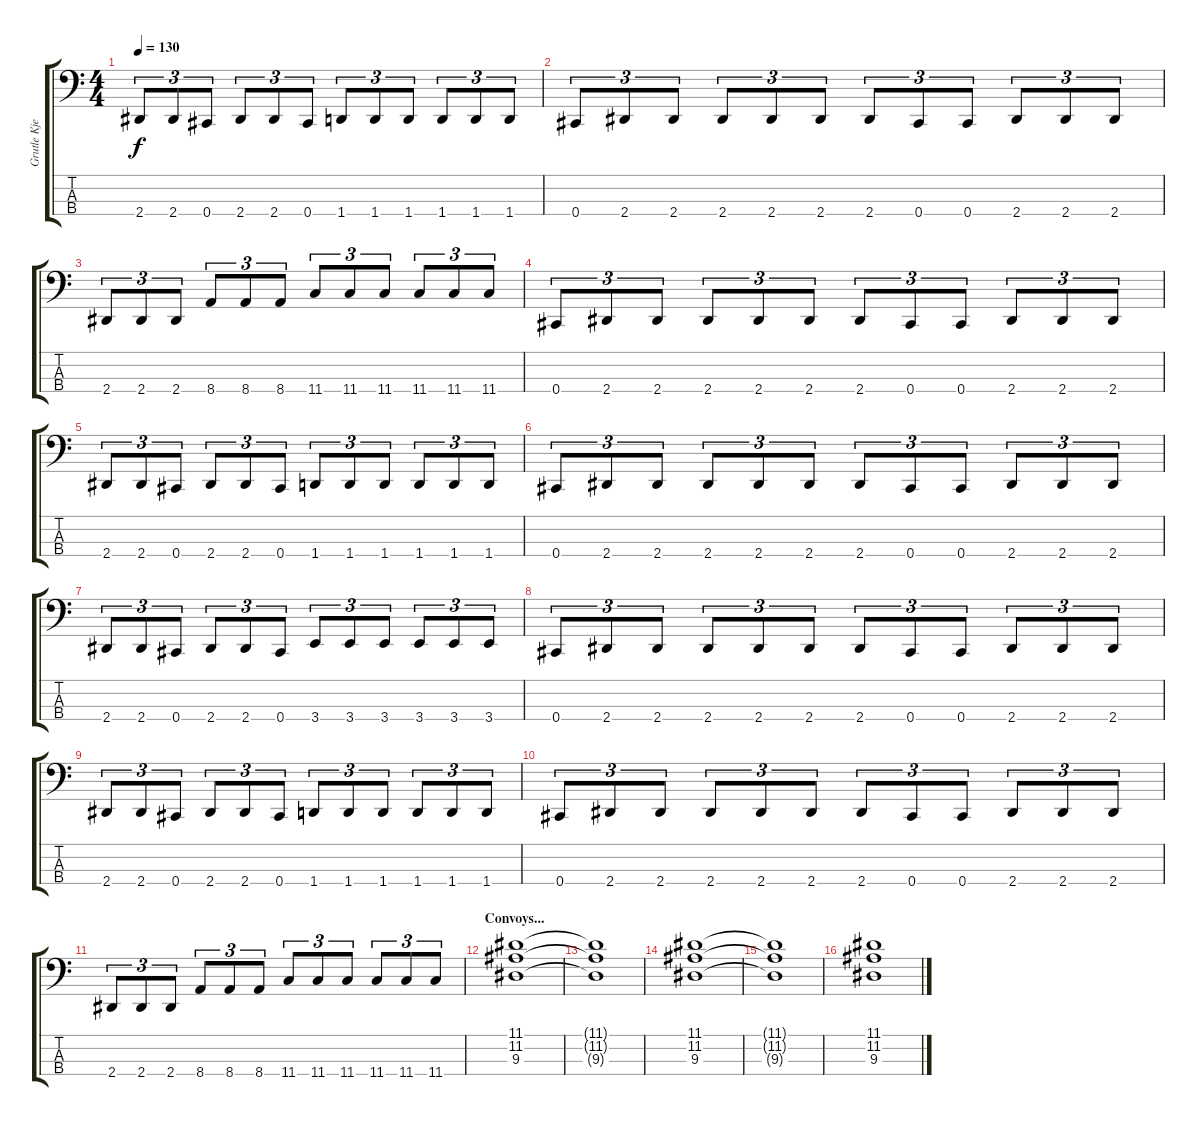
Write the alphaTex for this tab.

\track ("Grutle Kjellson" "Grutle Kje") {instrument electricbasspick}
\staff {score tabs}
\tuning (E2 B1 Gb1 Db1) {hide}
\ts (4 4)
\tempo 130
\clef f4
\ks c
2.4.8{tu (3 2) dy f} 2.4.8{tu (3 2)} 0.4.8{tu (3 2)} 2.4.8{tu (3 2)} 2.4.8{tu (3 2)} 0.4.8{tu (3 2)} 1.4.8{tu (3 2)} 1.4.8{tu (3 2)} 1.4.8{tu (3 2)} 1.4.8{tu (3 2)} 1.4.8{tu (3 2)} 1.4.8{tu (3 2)} |
0.4.8{tu (3 2)} 2.4.8{tu (3 2)} 2.4.8{tu (3 2)} 2.4.8{tu (3 2)} 2.4.8{tu (3 2)} 2.4.8{tu (3 2)} 2.4.8{tu (3 2)} 0.4.8{tu (3 2)} 0.4.8{tu (3 2)} 2.4.8{tu (3 2)} 2.4.8{tu (3 2)} 2.4.8{tu (3 2)} |
2.4.8{tu (3 2)} 2.4.8{tu (3 2)} 2.4.8{tu (3 2)} 8.4.8{tu (3 2)} 8.4.8{tu (3 2)} 8.4.8{tu (3 2)} 11.4.8{tu (3 2)} 11.4.8{tu (3 2)} 11.4.8{tu (3 2)} 11.4.8{tu (3 2)} 11.4.8{tu (3 2)} 11.4.8{tu (3 2)} |
0.4.8{tu (3 2)} 2.4.8{tu (3 2)} 2.4.8{tu (3 2)} 2.4.8{tu (3 2)} 2.4.8{tu (3 2)} 2.4.8{tu (3 2)} 2.4.8{tu (3 2)} 0.4.8{tu (3 2)} 0.4.8{tu (3 2)} 2.4.8{tu (3 2)} 2.4.8{tu (3 2)} 2.4.8{tu (3 2)} |
2.4.8{tu (3 2)} 2.4.8{tu (3 2)} 0.4.8{tu (3 2)} 2.4.8{tu (3 2)} 2.4.8{tu (3 2)} 0.4.8{tu (3 2)} 1.4.8{tu (3 2)} 1.4.8{tu (3 2)} 1.4.8{tu (3 2)} 1.4.8{tu (3 2)} 1.4.8{tu (3 2)} 1.4.8{tu (3 2)} |
0.4.8{tu (3 2)} 2.4.8{tu (3 2)} 2.4.8{tu (3 2)} 2.4.8{tu (3 2)} 2.4.8{tu (3 2)} 2.4.8{tu (3 2)} 2.4.8{tu (3 2)} 0.4.8{tu (3 2)} 0.4.8{tu (3 2)} 2.4.8{tu (3 2)} 2.4.8{tu (3 2)} 2.4.8{tu (3 2)} |
2.4.8{tu (3 2)} 2.4.8{tu (3 2)} 0.4.8{tu (3 2)} 2.4.8{tu (3 2)} 2.4.8{tu (3 2)} 0.4.8{tu (3 2)} 3.4.8{tu (3 2)} 3.4.8{tu (3 2)} 3.4.8{tu (3 2)} 3.4.8{tu (3 2)} 3.4.8{tu (3 2)} 3.4.8{tu (3 2)} |
0.4.8{tu (3 2)} 2.4.8{tu (3 2)} 2.4.8{tu (3 2)} 2.4.8{tu (3 2)} 2.4.8{tu (3 2)} 2.4.8{tu (3 2)} 2.4.8{tu (3 2)} 0.4.8{tu (3 2)} 0.4.8{tu (3 2)} 2.4.8{tu (3 2)} 2.4.8{tu (3 2)} 2.4.8{tu (3 2)} |
2.4.8{tu (3 2)} 2.4.8{tu (3 2)} 0.4.8{tu (3 2)} 2.4.8{tu (3 2)} 2.4.8{tu (3 2)} 0.4.8{tu (3 2)} 1.4.8{tu (3 2)} 1.4.8{tu (3 2)} 1.4.8{tu (3 2)} 1.4.8{tu (3 2)} 1.4.8{tu (3 2)} 1.4.8{tu (3 2)} |
0.4.8{tu (3 2)} 2.4.8{tu (3 2)} 2.4.8{tu (3 2)} 2.4.8{tu (3 2)} 2.4.8{tu (3 2)} 2.4.8{tu (3 2)} 2.4.8{tu (3 2)} 0.4.8{tu (3 2)} 0.4.8{tu (3 2)} 2.4.8{tu (3 2)} 2.4.8{tu (3 2)} 2.4.8{tu (3 2)} |
2.4.8{tu (3 2)} 2.4.8{tu (3 2)} 2.4.8{tu (3 2)} 8.4.8{tu (3 2)} 8.4.8{tu (3 2)} 8.4.8{tu (3 2)} 11.4.8{tu (3 2)} 11.4.8{tu (3 2)} 11.4.8{tu (3 2)} 11.4.8{tu (3 2)} 11.4.8{tu (3 2)} 11.4.8{tu (3 2)} |
\section ("" "Convoys...")
(11.1 11.2 9.3).1 |
(11.1{t} 11.2{t} 9.3{t}).1 |
(11.1 11.2 9.3).1 |
(11.1{t} 11.2{t} 9.3{t}).1 |
(11.1 11.2 9.3).1
